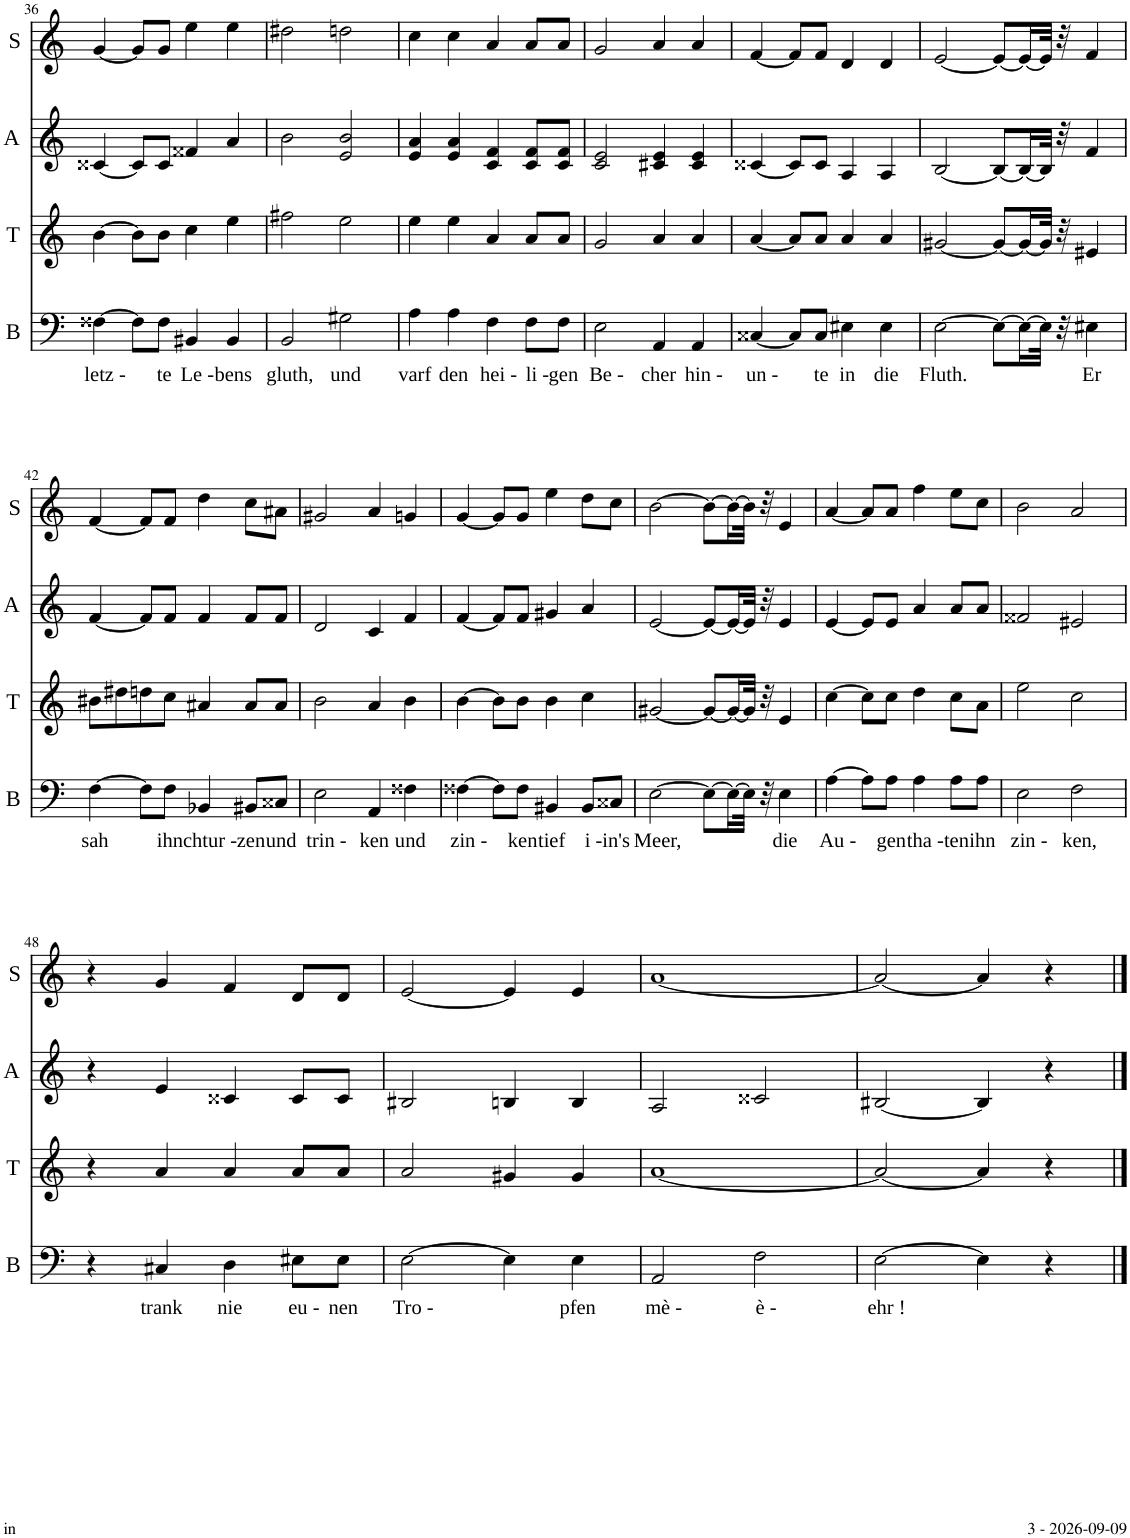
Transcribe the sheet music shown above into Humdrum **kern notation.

**kern	**text	**kern	**kern	**kern
*part4	*part4	*part3	*part2	*part1
*staff4	*staff4	*staff3	*staff2	*staff1
*I"Basse	*	*I"Ténor	*I"Alto	*I"Soprano
*I'B	*	*I'T	*I'A	*I'S
!!LO:PB:g=z
*clefF4	*	*clefG2	*clefG2	*clefG2
*k[]	*	*k[]	*k[]	*k[]
*M4/4	*	*M4/4	*M4/4	*M4/4
=36	=36	=36	=36	=36
!	!LO:LY:b	!	!	!
[4F##X\	letz -	[4b\	[4c##X/	[4g/
8F##\L]	.	8b\L]	8c##/L]	8g/L]
!	!LO:LY:b	!	!	!
8F##\J	te	8b\J	8c##/J	8g/J
!	!LO:LY:b	!	!	!
4BB#X/	Le -	4cc\	4f##X/	4ee\
!	!LO:LY:b	!	!	!
4BB#/	bens	4ee\	4a/	4ee\
=37	=37	=37	=37	=37
!	!LO:LY:b	!	!	!
2BB/	gluth,	2ff#X\	2b\	2dd#X\
!	!LO:LY:b	!	!	!
2G#X\	und	2ee\	2e/ 2b/	2ddn\
=38	=38	=38	=38	=38
!	!LO:LY:b	!	!	!
4A\	varf	4ee\	4e/ 4a/	4cc\
!	!LO:LY:b	!	!	!
4A\	den	4ee\	4e/ 4a/	4cc\
!	!LO:LY:b	!	!	!
4F\	hei -	4a/	4c/ 4f/	4a/
!	!LO:LY:b	!	!	!
8F\L	li -	8a/L	8c/ 8f/L	8a/L
!	!LO:LY:b	!	!	!
8F\J	gen	8a/J	8c/ 8f/J	8a/J
=39	=39	=39	=39	=39
!	!LO:LY:b	!	!	!
2E\	Be -	2g/	2c/ 2e/	2g/
!	!LO:LY:b	!	!	!
4AA/	cher	4a/	4c#X/ 4e/	4a/
!	!LO:LY:b	!	!	!
4AA/	hin -	4a/	4c#/ 4e/	4a/
=40	=40	=40	=40	=40
!	!LO:LY:b	!	!	!
[4C##X/	un -	[4a/	[4c##X/	[4f/
8C##/L]	.	8a/L]	8c##/L]	8f/L]
!	!LO:LY:b	!	!	!
8C##/J	te	8a/J	8c##/J	8f/J
!	!LO:LY:b	!	!	!
4E#X\	in	4a/	4A/	4d/
!	!LO:LY:b	!	!	!
4E#\	die	4a/	4A/	4d/
=41	=41	=41	=41	=41
!	!LO:LY:b	!	!	!
[2E\	Fluth.	[2g#X/	[2B/	[2e/
8E\L_	.	8g#/L_	8B/L_	8e/L_
16E\L_	.	16g#/L_	16B/L_	16e/L_
32E\JJk]	.	32g#/JJk]	32B/JJk]	32e/JJk]
32r	.	32r	32r	32r
!	!LO:LY:b	!	!	!
4E#X\	Er	4e#X/	4f/	4f/
!!LO:LB:g=z
=42	=42	=42	=42	=42
!	!LO:LY:b	!	!	!
[4F\	sah	8b#X\L	[4f/	[4f/
.	.	8dd#X\	.	.
8F\L]	.	8ddn\	8f/L]	8f/L]
!	!LO:LY:b	!	!	!
8F\J	ihn	8cc\J	8f/J	8f/J
!	!LO:LY:b	!	!	!
4BB-X/	chtur -	4a#X/	4f/	4dd\
!	!LO:LY:b	!	!	!
8BB#X/L	zen	8a#/L	8f/L	8cc\L
!	!LO:LY:b	!	!	!
8C##X/J	und	8a#/J	8f/J	8a#X\J
=43	=43	=43	=43	=43
!	!LO:LY:b	!	!	!
2E\	trin -	2b\	2d/	2g#X/
!	!LO:LY:b	!	!	!
4AA/	ken	4a/	4c/	4a/
!	!LO:LY:b	!	!	!
4F##X\	und	4b\	4f/	4gn/
=44	=44	=44	=44	=44
!	!LO:LY:b	!	!	!
[4F##X\	zin -	[4b\	[4f/	[4g/
8F##\L]	.	8b\L]	8f/L]	8g/L]
!	!LO:LY:b	!	!	!
8F##\J	ken	8b\J	8f/J	8g/J
!	!LO:LY:b	!	!	!
4BB#X/	tief	4b\	4g#X/	4ee\
!	!LO:LY:b	!	!	!
8BB#/L	i -	4cc\	4a/	8dd\L
!	!LO:LY:b	!	!	!
8C##X/J	in's	.	.	8cc\J
=45	=45	=45	=45	=45
!	!LO:LY:b	!	!	!
[2E\	Meer,	[2g#X/	[2e/	[2b\
8E\L_	.	8g#/L_	8e/L_	8b\L_
16E\L_	.	16g#/L_	16e/L_	16b\L_
32E\JJk]	.	32g#/JJk]	32e/JJk]	32b\JJk]
32r	.	32r	32r	32r
!	!LO:LY:b	!	!	!
4E\	die	4e/	4e/	4e/
=46	=46	=46	=46	=46
!	!LO:LY:b	!	!	!
[4A\	Au -	[4cc\	[4e/	[4a/
8A\L]	.	8cc\L]	8e/L]	8a/L]
!	!LO:LY:b	!	!	!
8A\J	gen	8cc\J	8e/J	8a/J
!	!LO:LY:b	!	!	!
4A\	tha -	4dd\	4a/	4ff\
!	!LO:LY:b	!	!	!
8A\L	ten	8cc\L	8a/L	8ee\L
!	!LO:LY:b	!	!	!
8A\J	ihn	8a\J	8a/J	8cc\J
=47	=47	=47	=47	=47
!	!LO:LY:b	!	!	!
2E\	zin -	2ee\	2f##X/	2b\
!	!LO:LY:b	!	!	!
2F\	ken,	2cc\	2e#X/	2a/
!!LO:LB:g=z
=48	=48	=48	=48	=48
4r	.	4r	4r	4r
!	!LO:LY:b	!	!	!
4C#X/	trank	4a/	4e/	4g/
!	!LO:LY:b	!	!	!
4D\	nie	4a/	4c##X/	4f/
!	!LO:LY:b	!	!	!
8E#X\L	eu -	8a/L	8c##/L	8d/L
!	!LO:LY:b	!	!	!
8E#\J	nen	8a/J	8c##/J	8d/J
=49	=49	=49	=49	=49
!	!LO:LY:b	!	!	!
[2E\	Tro -	2a/	2B#X/	[2e/
4E\]	.	4g#X/	4Bn/	4e/]
!	!LO:LY:b	!	!	!
4E\	pfen	4g#/	4B/	4e/
=50	=50	=50	=50	=50
!	!LO:LY:b	!	!	!
2AA/	mè -	[1a	2A/	[1a
!	!LO:LY:b	!	!	!
2F\	è -	.	2c##X/	.
=51	=51	=51	=51	=51
!	!LO:LY:b	!	!	!
[2E\	ehr !	2a/_	[2B#X/	2a/_
4E\]	.	4a/]	4B#/]	4a/]
4r	.	4r	4r	4r
==	==	==	==	==
*-	*-	*-	*-	*-
